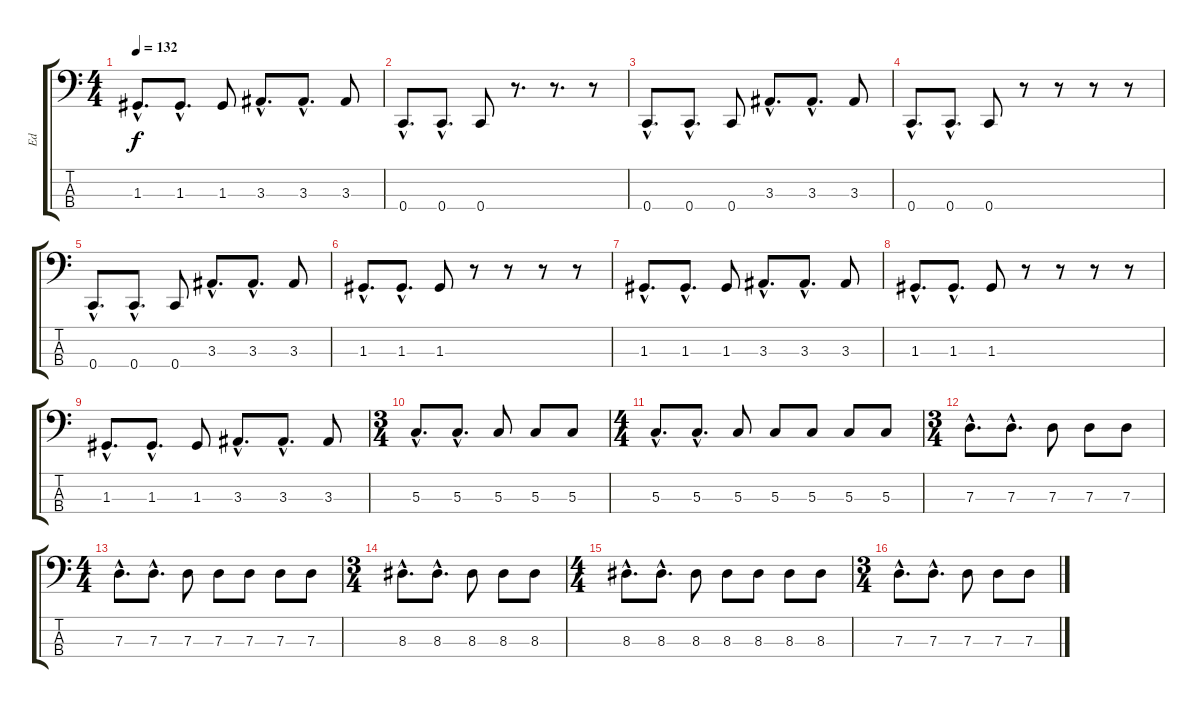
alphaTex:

\track ("Ed" "Ed") {instrument electricbasspick}
\staff {score tabs}
\tuning (F2 C2 G1 C1) {hide}
\ts (4 4)
\tempo 132
\clef f4
\ks c
1.3{hac}.8{d dy f} 1.3{hac}.8{d} 1.3.8 3.3{hac}.8{d} 3.3{hac}.8{d} 3.3.8 |
0.4{hac}.8{d} 0.4{hac}.8{d} 0.4.8 r.8{d} r.8{d} r.8 |
0.4{hac}.8{d} 0.4{hac}.8{d} 0.4.8 3.3{hac}.8{d} 3.3{hac}.8{d} 3.3.8 |
0.4{hac}.8{d} 0.4{hac}.8{d} 0.4.8 r.8 r.8 r.8 r.8 |
0.4{hac}.8{d} 0.4{hac}.8{d} 0.4.8 3.3{hac}.8{d} 3.3{hac}.8{d} 3.3.8 |
1.3{hac}.8{d} 1.3{hac}.8{d} 1.3.8 r.8 r.8 r.8 r.8 |
1.3{hac}.8{d} 1.3{hac}.8{d} 1.3.8 3.3{hac}.8{d} 3.3{hac}.8{d} 3.3.8 |
1.3{hac}.8{d} 1.3{hac}.8{d} 1.3.8 r.8 r.8 r.8 r.8 |
1.3{hac}.8{d} 1.3{hac}.8{d} 1.3.8 3.3{hac}.8{d} 3.3{hac}.8{d} 3.3.8 |
\ts (3 4)
5.3{hac}.8{d} 5.3{hac}.8{d} 5.3.8 5.3.8 5.3.8 |
\ts (4 4)
5.3{hac}.8{d} 5.3{hac}.8{d} 5.3.8 5.3.8 5.3.8 5.3.8 5.3.8 |
\ts (3 4)
7.3{hac}.8{d} 7.3{hac}.8{d} 7.3.8 7.3.8 7.3.8 |
\ts (4 4)
7.3{hac}.8{d} 7.3{hac}.8{d} 7.3.8 7.3.8 7.3.8 7.3.8 7.3.8 |
\ts (3 4)
8.3{hac}.8{d} 8.3{hac}.8{d} 8.3.8 8.3.8 8.3.8 |
\ts (4 4)
8.3{hac}.8{d} 8.3{hac}.8{d} 8.3.8 8.3.8 8.3.8 8.3.8 8.3.8 |
\ts (3 4)
7.3{hac}.8{d} 7.3{hac}.8{d} 7.3.8 7.3.8 7.3.8
